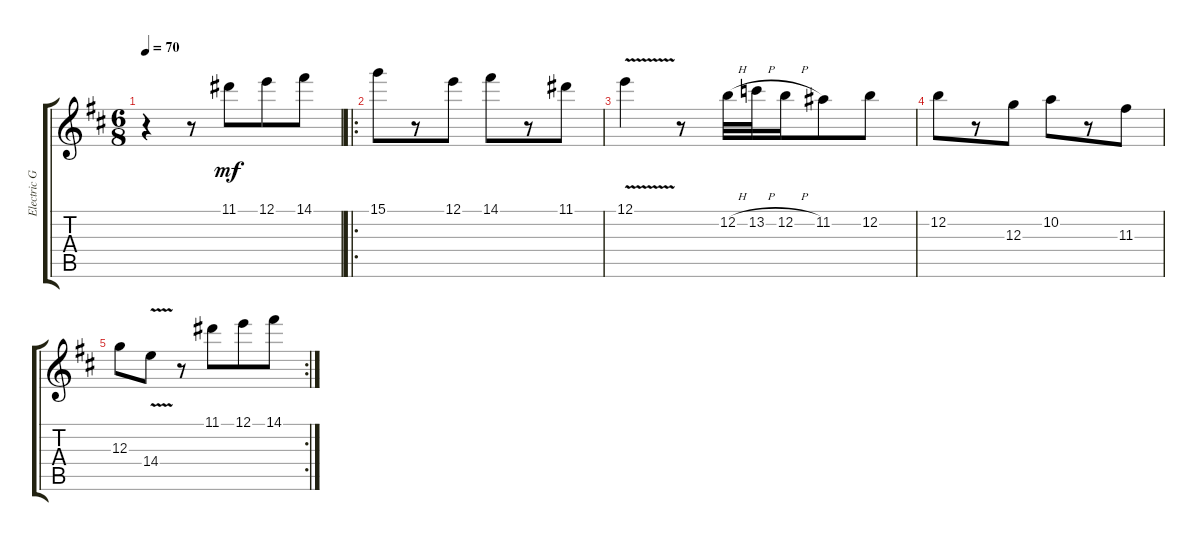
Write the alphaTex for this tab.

\track ("Electric Guitar" "Electric G") {instrument electricguitarclean}
\staff {score tabs}
\tuning (E4 B3 G3 D3 A2 E2) {hide}
\ts (6 8)
\tempo 70
\clef g2
\ks bminor
r.4{dy mf instrument electricguitarclean} r.8 11.1.8 12.1.8 14.1.8 |
\ro
15.1.8 r.8 12.1.8 14.1.8 r.8 11.1.8 |
12.1{v}.4 r.8 12.2{h}.32 13.2{h}.32 12.2{h}.16 11.2.8 12.2.8 |
12.2.8 r.8 12.3.8 10.2.8 r.8 11.3.8 |
\rc 2
12.3.8 14.4{v}.8 r.8 11.1.8 12.1.8 14.1.8
